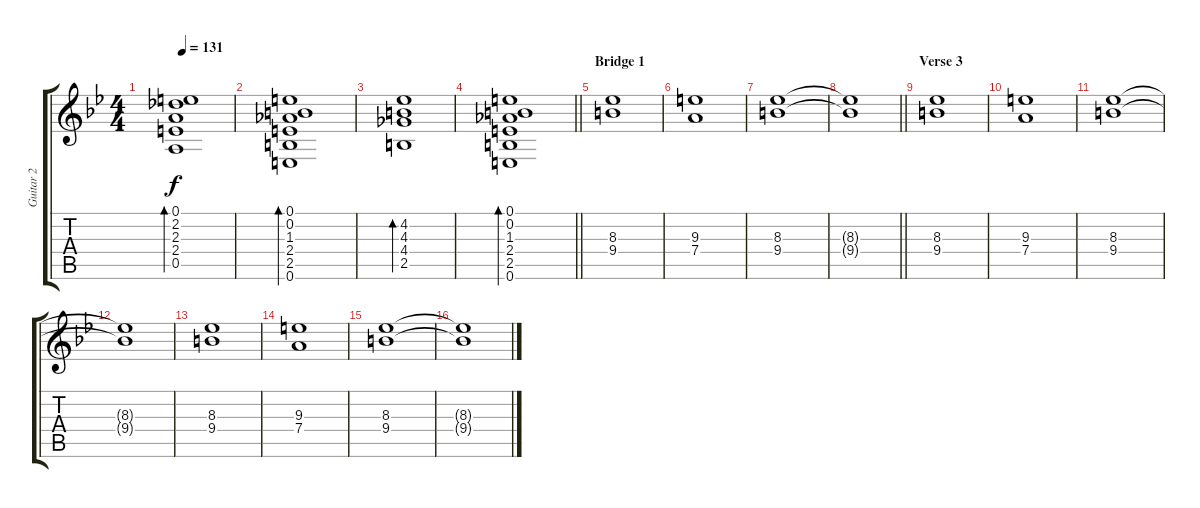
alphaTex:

\track ("Guitar 2" "Guitar 2") {instrument overdrivenguitar}
\staff {score tabs}
\tuning (E4 B3 G3 D3 A2 E2) {hide}
\ts (4 4)
\tempo 131
\clef g2
\ks bb
(0.1 2.2 2.3 2.4 0.5).1{bd 240 dy f} |
(0.1 0.2 1.3 2.4 2.5 0.6).1{bd 240} |
(4.2 4.3 4.4 2.5).1{bd 240} |
\barLineRight lightlight
(0.1 0.2 1.3 2.4 2.5 0.6).1{bd 240} |
\section ("" "Bridge 1")
(8.3 9.4).1 |
(9.3 7.4).1 |
(8.3 9.4).1 |
\barLineRight lightlight
(8.3{t} 9.4{t}).1 |
\section ("" "Verse 3")
(8.3 9.4).1 |
(9.3 7.4).1 |
(8.3 9.4).1 |
(8.3{t} 9.4{t}).1 |
(8.3 9.4).1 |
(9.3 7.4).1 |
(8.3 9.4).1 |
(8.3{t} 9.4{t}).1
